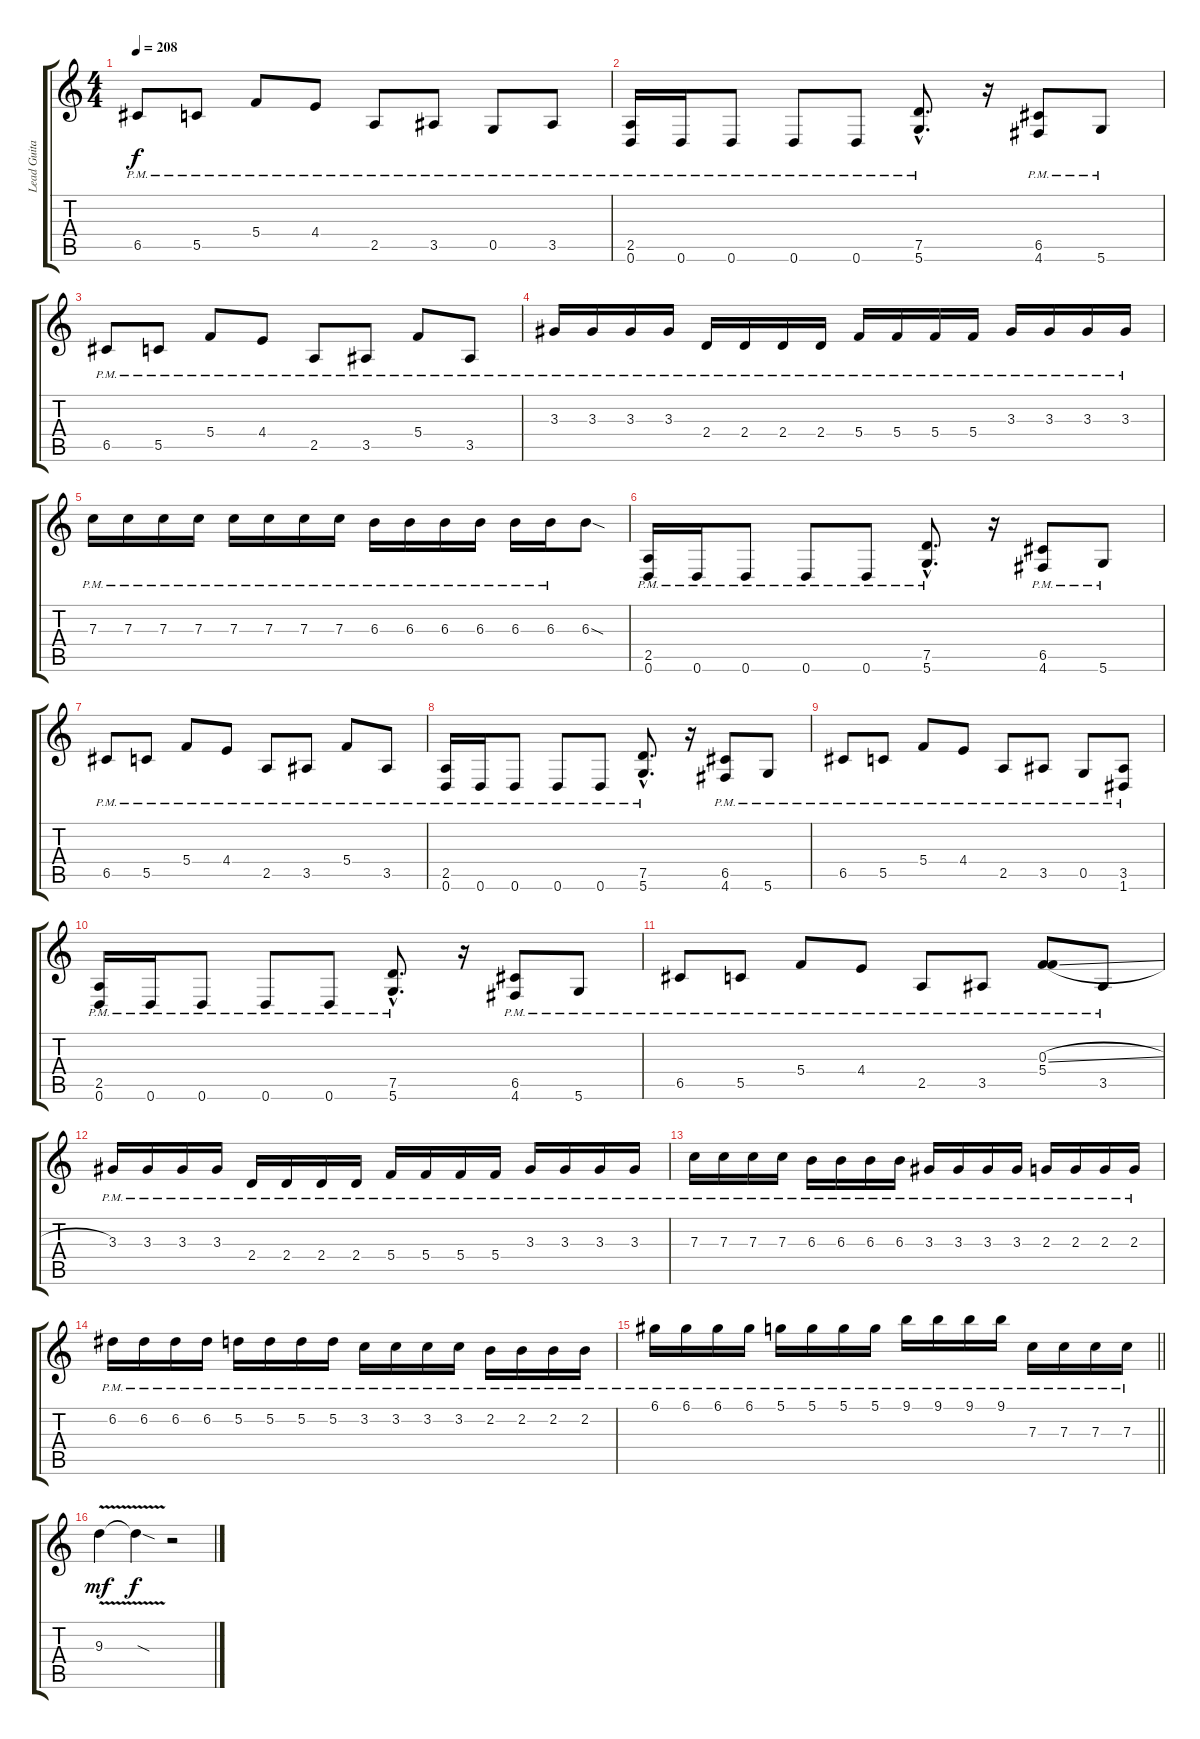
\track ("Lead Guitar" "Lead Guita") {instrument distortionguitar}
\staff {score tabs}
\tuning (D4 A3 F3 C3 G2 D2) {hide}
\ts (4 4)
\tempo 208
\clef g2
\ks c
6.5{pm}.8{dy f} 5.5{pm}.8 5.4{pm}.8 4.4{pm}.8 2.5{pm}.8 3.5{pm}.8 0.5{pm}.8 3.5{pm}.8 |
(2.5{pm} 0.6{pm}).16 0.6{pm}.16 0.6{pm}.8 0.6{pm}.8 0.6{pm}.8 (7.5{hac pm} 5.6{hac pm}).8{d} r.16 (6.5 4.6{pm}).8 5.6{pm}.8 |
6.5{pm}.8 5.5{pm}.8 5.4{pm}.8 4.4{pm}.8 2.5{pm}.8 3.5{pm}.8 5.4{pm}.8 3.5{pm}.8 |
3.3{pm}.16{volume 10 balance 4} 3.3{pm}.16 3.3{pm}.16 3.3{pm}.16 2.4{pm}.16 2.4{pm}.16 2.4{pm}.16 2.4{pm}.16 5.4{pm}.16 5.4{pm}.16 5.4{pm}.16 5.4{pm}.16 3.3{pm}.16 3.3{pm}.16 3.3{pm}.16 3.3{pm}.16 |
7.3{pm}.16 7.3{pm}.16 7.3{pm}.16 7.3{pm}.16 7.3{pm}.16 7.3{pm}.16 7.3{pm}.16 7.3{pm}.16 6.3{pm}.16 6.3{pm}.16 6.3{pm}.16 6.3{pm}.16 6.3{pm}.16 6.3{pm}.16 6.3{sod}.8 |
(2.5{pm} 0.6{pm}).16{volume 12 balance 13} 0.6{pm}.16 0.6{pm}.8 0.6{pm}.8 0.6{pm}.8 (7.5{hac pm} 5.6{hac pm}).8{d} r.16 (6.5 4.6{pm}).8 5.6{pm}.8 |
6.5{pm}.8 5.5{pm}.8 5.4{pm}.8 4.4{pm}.8 2.5{pm}.8 3.5{pm}.8 5.4{pm}.8 3.5{pm}.8 |
(2.5{pm} 0.6{pm}).16 0.6{pm}.16 0.6{pm}.8 0.6{pm}.8 0.6{pm}.8 (7.5{hac pm} 5.6{hac pm}).8{d} r.16 (6.5 4.6{pm}).8 5.6{pm}.8 |
6.5{pm}.8 5.5{pm}.8 5.4{pm}.8 4.4{pm}.8 2.5{pm}.8 3.5{pm}.8 0.5{pm}.8 (3.5{pm} 1.6{pm}).8 |
(2.5{pm} 0.6{pm}).16 0.6{pm}.16 0.6{pm}.8 0.6{pm}.8 0.6{pm}.8 (7.5{hac pm} 5.6{hac pm}).8{d} r.16 (6.5 4.6{pm}).8 5.6{pm}.8 |
6.5{pm}.8 5.5{pm}.8 5.4{pm}.8 4.4{pm}.8 2.5{pm}.8 3.5{pm}.8 (0.3{sl pm} 5.4{pm}).8 3.5{pm}.8 |
3.3{pm}.16{volume 10 balance 12} 3.3{pm}.16 3.3{pm}.16 3.3{pm}.16 2.4{pm}.16 2.4{pm}.16 2.4{pm}.16 2.4{pm}.16 5.4{pm}.16 5.4{pm}.16 5.4{pm}.16 5.4{pm}.16 3.3{pm}.16 3.3{pm}.16 3.3{pm}.16 3.3{pm}.16 |
7.3{pm}.16 7.3{pm}.16 7.3{pm}.16 7.3{pm}.16 6.3{pm}.16 6.3{pm}.16 6.3{pm}.16 6.3{pm}.16 3.3{pm}.16 3.3{pm}.16 3.3{pm}.16 3.3{pm}.16 2.3{pm}.16 2.3{pm}.16 2.3{pm}.16 2.3{pm}.16 |
6.2{pm}.16 6.2{pm}.16 6.2{pm}.16 6.2{pm}.16 5.2{pm}.16 5.2{pm}.16 5.2{pm}.16 5.2{pm}.16 3.2{pm}.16 3.2{pm}.16 3.2{pm}.16 3.2{pm}.16 2.2{pm}.16 2.2{pm}.16 2.2{pm}.16 2.2{pm}.16 |
\barLineRight lightlight
6.1{pm}.16 6.1{pm}.16 6.1{pm}.16 6.1{pm}.16 5.1{pm}.16 5.1{pm}.16 5.1{pm}.16 5.1{pm}.16 9.1{pm}.16 9.1{pm}.16 9.1{pm}.16 9.1{pm}.16 7.3{pm}.16 7.3{pm}.16 7.3{pm}.16 7.3{pm}.16 |
9.3{v}.4{dy mf volume 12 balance 13} 9.3{sod t}.4{dy f} r.2
